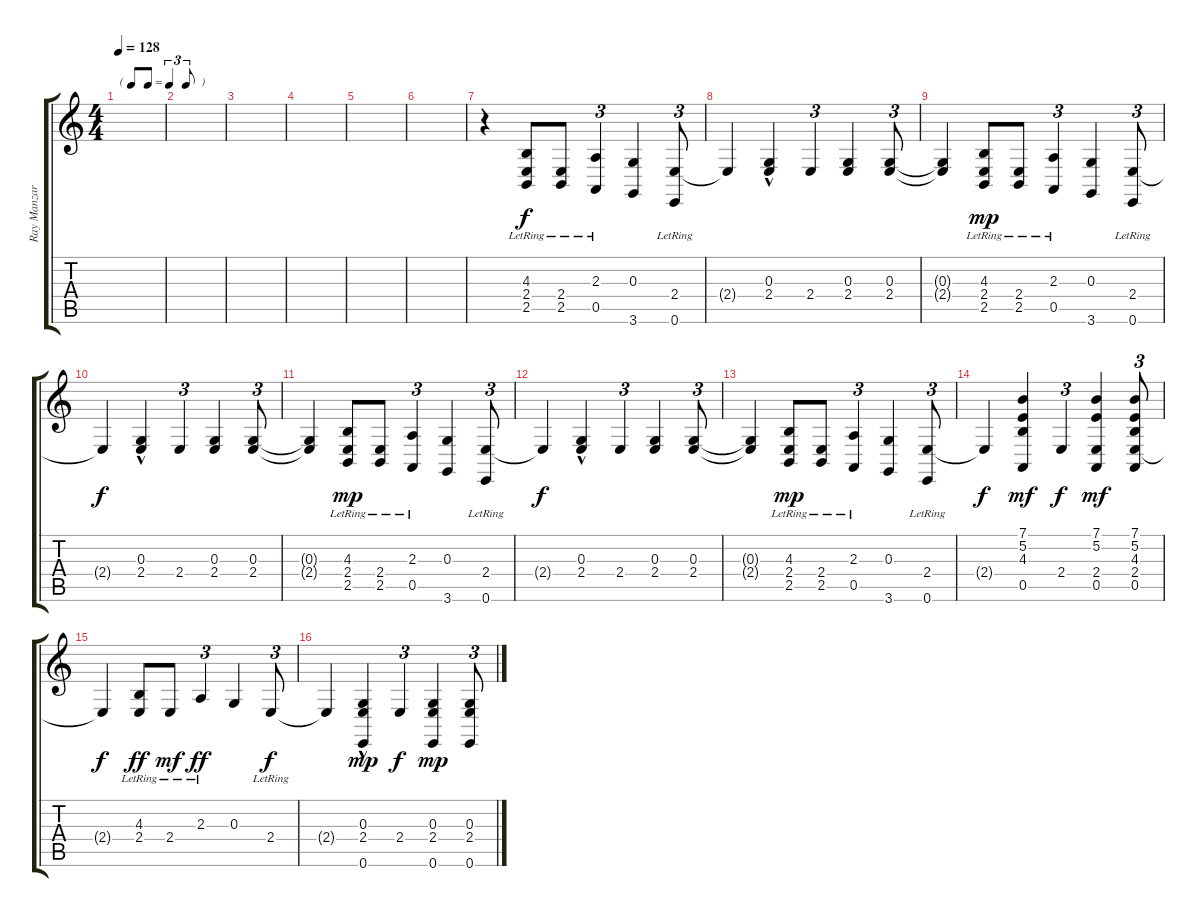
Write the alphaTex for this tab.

\track ("Ray Manzarek" "Ray Manzar") {instrument shamisen}
\staff {score tabs}
\tuning (E4 B3 G3 D3 A2 E2) {hide}
\ts (4 4)
\tf triplet8th
\tempo 128
\clef g2
\ks c
|
|
|
|
|
|
r.4 (4.3{lr} 2.4{lr} 2.5).8 (2.4{lr} 2.5).8 (2.3{lr} 0.5).4{tu (3 2)} (0.3 3.6).4 (2.4{lr} 0.6).8{tu (3 2)} |
2.4{t}.4{dy f} (0.3{hac} 2.4).4 2.4.4{tu (3 2)} (0.3 2.4).4 (0.3 2.4).8{tu (3 2)} |
(0.3{t} 2.4{t}).4 (4.3{lr} 2.4{lr} 2.5).8{dy mp} (2.4{lr} 2.5).8 (2.3{lr} 0.5).4{tu (3 2)} (0.3 3.6).4 (2.4{lr} 0.6).8{tu (3 2)} |
2.4{t}.4{dy f} (0.3{hac} 2.4).4 2.4.4{tu (3 2)} (0.3 2.4).4 (0.3 2.4).8{tu (3 2)} |
(0.3{t} 2.4{t}).4 (4.3{lr} 2.4{lr} 2.5).8{dy mp} (2.4{lr} 2.5).8 (2.3{lr} 0.5).4{tu (3 2)} (0.3 3.6).4 (2.4{lr} 0.6).8{tu (3 2)} |
2.4{t}.4{dy f} (0.3{hac} 2.4).4 2.4.4{tu (3 2)} (0.3 2.4).4 (0.3 2.4).8{tu (3 2)} |
(0.3{t} 2.4{t}).4 (4.3{lr} 2.4{lr} 2.5).8{dy mp} (2.4{lr} 2.5).8 (2.3{lr} 0.5).4{tu (3 2)} (0.3 3.6).4 (2.4{lr} 0.6).8{tu (3 2)} |
2.4{t}.4{dy f} (7.1 5.2 4.3 0.5).4{dy mf} 2.4.4{tu (3 2) dy f} (7.1 5.2 2.4 0.5).4{dy mf} (7.1 5.2 4.3 2.4 0.5).8{tu (3 2)} |
2.4{t}.4{dy f} (4.3{lr} 2.4{lr}).8{dy ff} 2.4{lr}.8{dy mf} 2.3{lr}.4{tu (3 2) dy ff} 0.3.4 2.4{lr}.8{tu (3 2) dy f} |
2.4{t}.4 (0.3{hac} 2.4 0.6).4{dy mp} 2.4.4{tu (3 2) dy f} (0.3 2.4 0.6).4{dy mp} (0.3 2.4 0.6).8{tu (3 2)}
